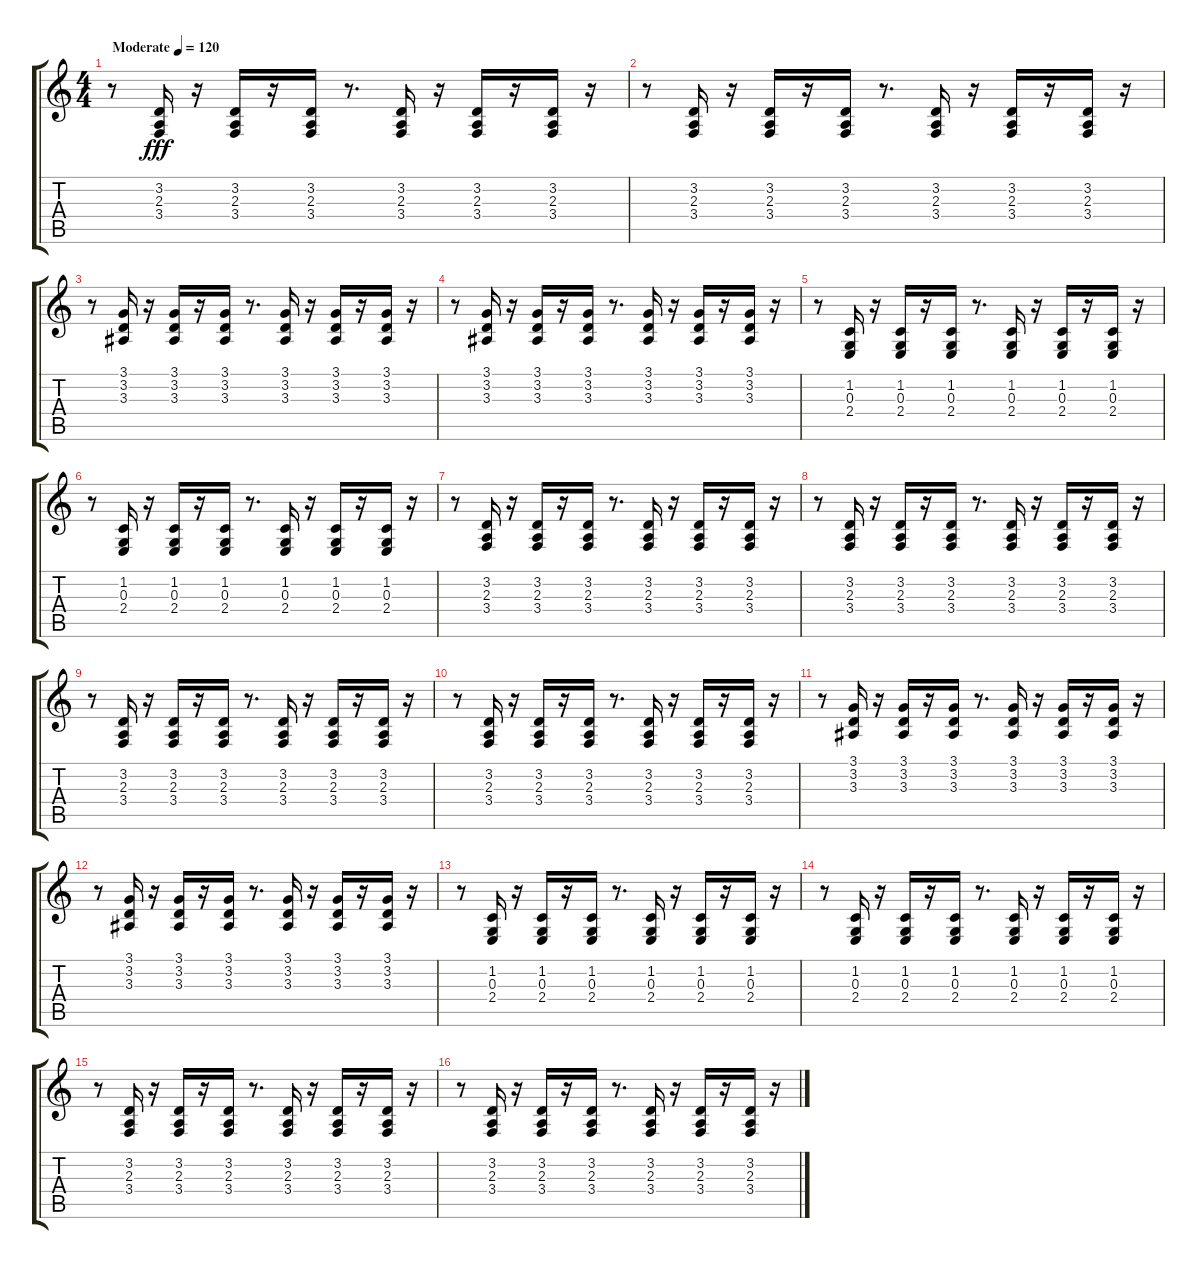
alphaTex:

\track "" {instrument clarinet}
\staff {score tabs}
\tuning (E4 B3 G3 D3 A2 E2) {hide}
\ts (4 4)
\tempo (120 "Moderate")
\clef g2
\ks c
r.8{dy fff instrument clarinet} (3.2 2.3 3.4).16 r.16 (3.2 2.3 3.4).16 r.16 (3.2 2.3 3.4).16 r.8{d} (3.2 2.3 3.4).16 r.16 (3.2 2.3 3.4).16 r.16 (3.2 2.3 3.4).16 r.16 |
r.8 (3.2 2.3 3.4).16 r.16 (3.2 2.3 3.4).16 r.16 (3.2 2.3 3.4).16 r.8{d} (3.2 2.3 3.4).16 r.16 (3.2 2.3 3.4).16 r.16 (3.2 2.3 3.4).16 r.16 |
r.8 (3.1 3.2 3.3).16 r.16 (3.1 3.2 3.3).16 r.16 (3.1 3.2 3.3).16 r.8{d} (3.1 3.2 3.3).16 r.16 (3.1 3.2 3.3).16 r.16 (3.1 3.2 3.3).16 r.16 |
r.8 (3.1 3.2 3.3).16 r.16 (3.1 3.2 3.3).16 r.16 (3.1 3.2 3.3).16 r.8{d} (3.1 3.2 3.3).16 r.16 (3.1 3.2 3.3).16 r.16 (3.1 3.2 3.3).16 r.16 |
r.8 (1.2 0.3 2.4).16 r.16 (1.2 0.3 2.4).16 r.16 (1.2 0.3 2.4).16 r.8{d} (1.2 0.3 2.4).16 r.16 (1.2 0.3 2.4).16 r.16 (1.2 0.3 2.4).16 r.16 |
r.8 (1.2 0.3 2.4).16 r.16 (1.2 0.3 2.4).16 r.16 (1.2 0.3 2.4).16 r.8{d} (1.2 0.3 2.4).16 r.16 (1.2 0.3 2.4).16 r.16 (1.2 0.3 2.4).16 r.16 |
r.8 (3.2 2.3 3.4).16 r.16 (3.2 2.3 3.4).16 r.16 (3.2 2.3 3.4).16 r.8{d} (3.2 2.3 3.4).16 r.16 (3.2 2.3 3.4).16 r.16 (3.2 2.3 3.4).16 r.16 |
r.8 (3.2 2.3 3.4).16 r.16 (3.2 2.3 3.4).16 r.16 (3.2 2.3 3.4).16 r.8{d} (3.2 2.3 3.4).16 r.16 (3.2 2.3 3.4).16 r.16 (3.2 2.3 3.4).16 r.16 |
r.8 (3.2 2.3 3.4).16 r.16 (3.2 2.3 3.4).16 r.16 (3.2 2.3 3.4).16 r.8{d} (3.2 2.3 3.4).16 r.16 (3.2 2.3 3.4).16 r.16 (3.2 2.3 3.4).16 r.16 |
r.8 (3.2 2.3 3.4).16 r.16 (3.2 2.3 3.4).16 r.16 (3.2 2.3 3.4).16 r.8{d} (3.2 2.3 3.4).16 r.16 (3.2 2.3 3.4).16 r.16 (3.2 2.3 3.4).16 r.16 |
r.8 (3.1 3.2 3.3).16 r.16 (3.1 3.2 3.3).16 r.16 (3.1 3.2 3.3).16 r.8{d} (3.1 3.2 3.3).16 r.16 (3.1 3.2 3.3).16 r.16 (3.1 3.2 3.3).16 r.16 |
r.8 (3.1 3.2 3.3).16 r.16 (3.1 3.2 3.3).16 r.16 (3.1 3.2 3.3).16 r.8{d} (3.1 3.2 3.3).16 r.16 (3.1 3.2 3.3).16 r.16 (3.1 3.2 3.3).16 r.16 |
r.8 (1.2 0.3 2.4).16 r.16 (1.2 0.3 2.4).16 r.16 (1.2 0.3 2.4).16 r.8{d} (1.2 0.3 2.4).16 r.16 (1.2 0.3 2.4).16 r.16 (1.2 0.3 2.4).16 r.16 |
r.8 (1.2 0.3 2.4).16 r.16 (1.2 0.3 2.4).16 r.16 (1.2 0.3 2.4).16 r.8{d} (1.2 0.3 2.4).16 r.16 (1.2 0.3 2.4).16 r.16 (1.2 0.3 2.4).16 r.16 |
r.8 (3.2 2.3 3.4).16 r.16 (3.2 2.3 3.4).16 r.16 (3.2 2.3 3.4).16 r.8{d} (3.2 2.3 3.4).16 r.16 (3.2 2.3 3.4).16 r.16 (3.2 2.3 3.4).16 r.16 |
r.8 (3.2 2.3 3.4).16 r.16 (3.2 2.3 3.4).16 r.16 (3.2 2.3 3.4).16 r.8{d} (3.2 2.3 3.4).16 r.16 (3.2 2.3 3.4).16 r.16 (3.2 2.3 3.4).16 r.16
